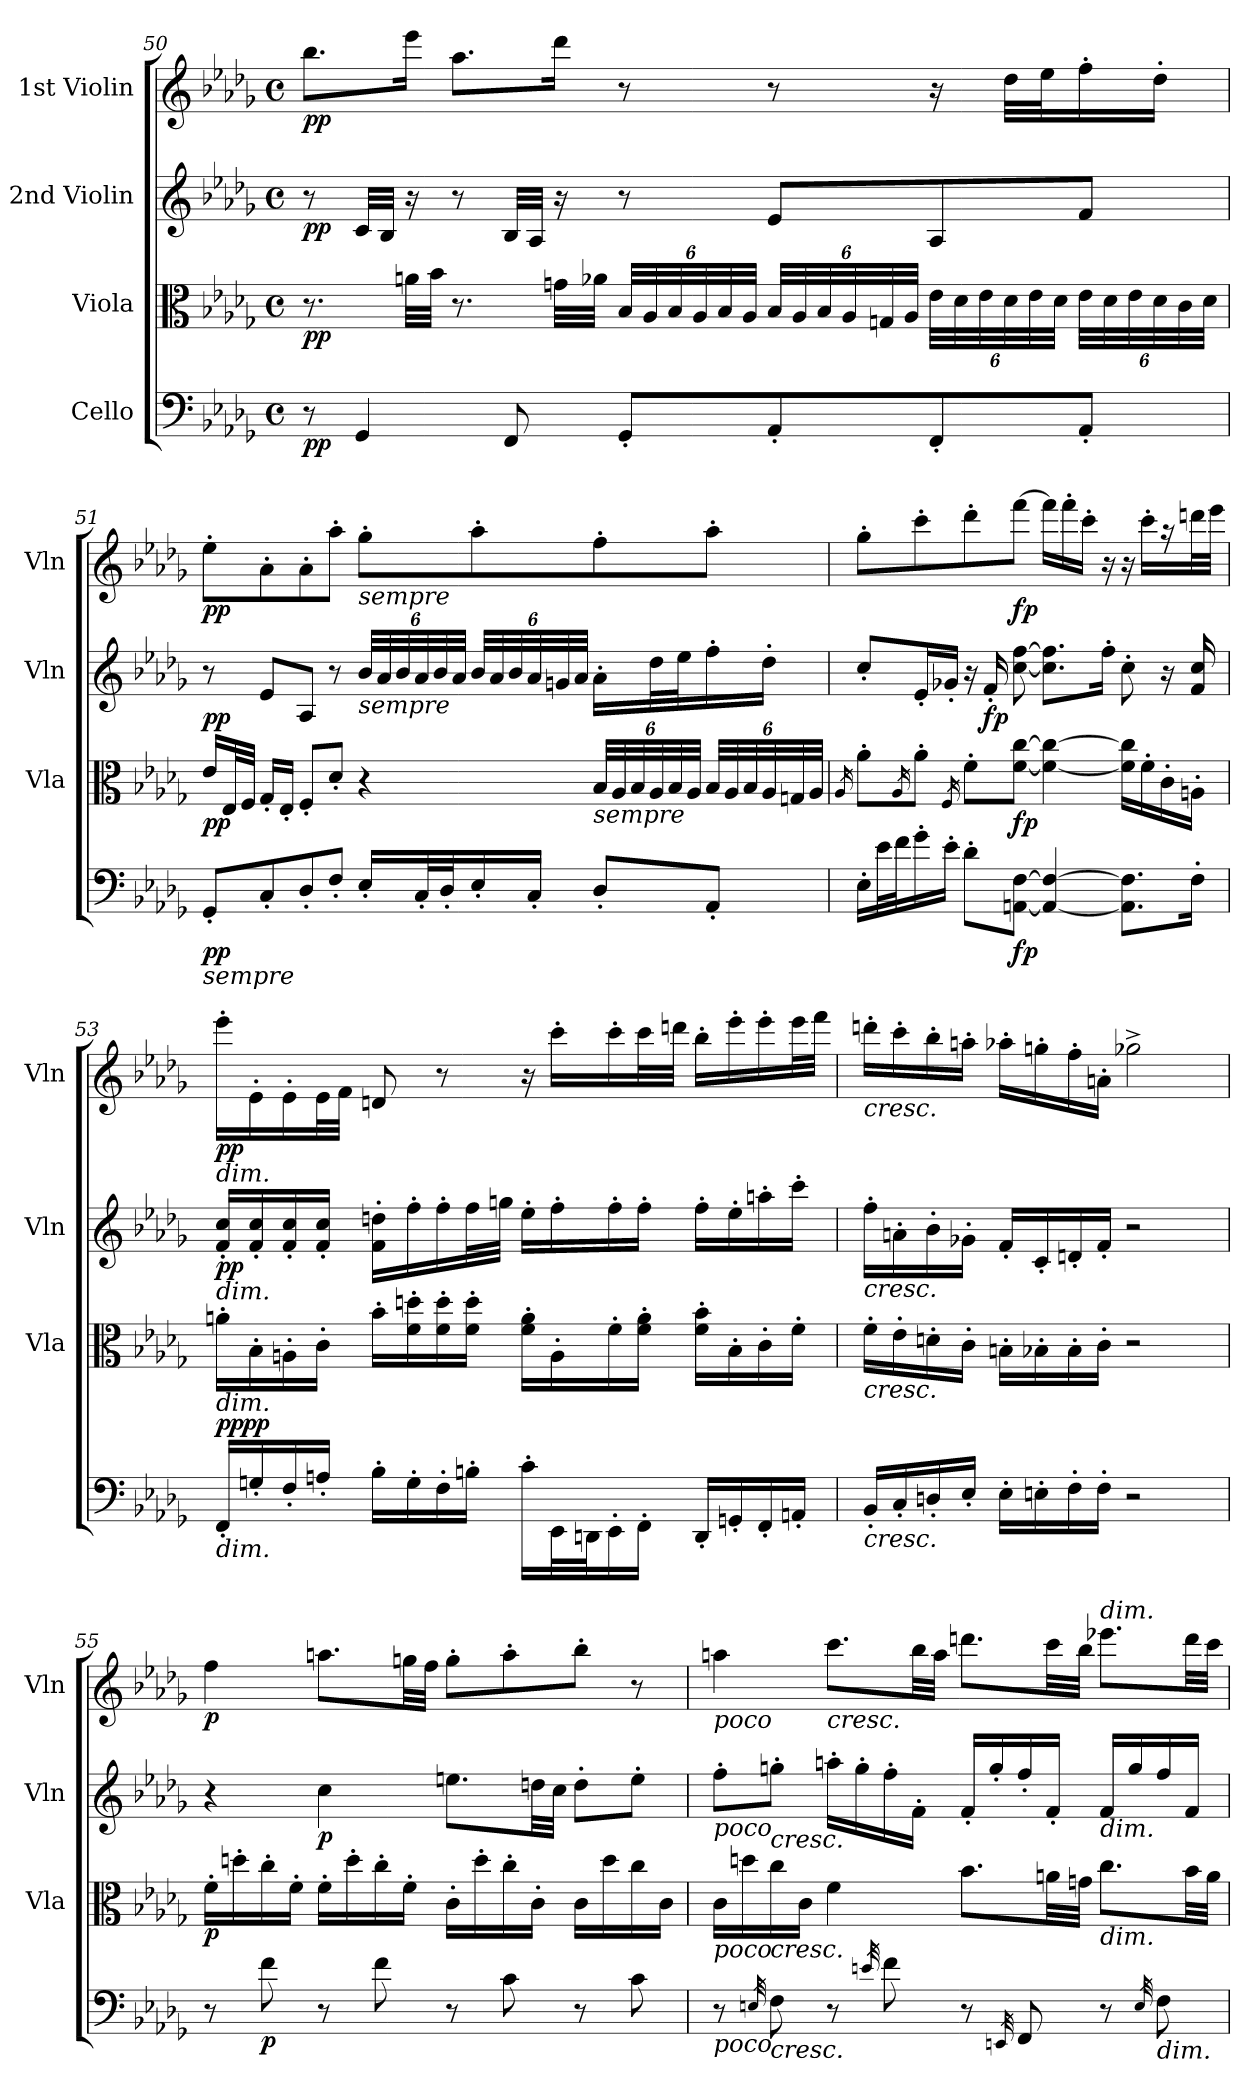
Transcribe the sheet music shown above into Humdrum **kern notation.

**kern	**dynam	**kern	**dynam	**kern	**dynam	**kern	**dynam
*part4	*part4	*part3	*part3	*part2	*part2	*part1	*part1
*staff4	*staff4	*staff3	*staff3	*staff2	*staff2	*staff1	*staff1
*I"Cello	*	*I"Viola	*	*I"2nd Violin	*	*I"1st Violin	*
*	*	*I'Vla	*	*I'Vln	*	*I'Vln	*
*clefF4	*	*clefC3	*	*clefG2	*	*clefG2	*
*k[b-e-a-d-g-]	*	*k[b-e-a-d-g-]	*	*k[b-e-a-d-g-]	*	*k[b-e-a-d-g-]	*
*D-:	*	*D-:	*	*D-:	*	*D-:	*
*M4/4	*	*M4/4	*	*M4/4	*	*M4/4	*
*met(c)	*	*met(c)	*	*met(c)	*	*met(c)	*
=50	=50	=50	=50	=50	=50	=50	=50
!	!LO:DY:b	!	!LO:DY:b	!	!LO:DY:b	!	!LO:DY:b
8r	pp	8.r	pp	8r	pp	8.bb-\L	pp
4GG-/	.	.	.	32c/LLL	.	.	.
.	.	.	.	32B-/JJJ	.	.	.
.	.	32an\LLL	.	16r	.	16eee-\Jk	.
.	.	32b-\JJJ	.	.	.	.	.
.	.	8.r	.	8r	.	8.aa-\L	.
8FF/	.	.	.	32B-/LLL	.	.	.
.	.	.	.	32A-/JJJ	.	.	.
.	.	32gn\LLL	.	16r	.	16ddd-\Jk	.
.	.	32a-X\JJJ	.	.	.	.	.
*	*	*Xbrackettup	*	*	*	*	*
8GG-'/L	.	48B-/LLL	.	8r	.	8r	.
.	.	48A-/	.	.	.	.	.
.	.	48B-/	.	.	.	.	.
.	.	48A-/	.	.	.	.	.
.	.	48B-/	.	.	.	.	.
.	.	48A-/JJJ	.	.	.	.	.
8AA-'/	.	48B-/LLL	.	8e-/L	.	8r	.
.	.	48A-/	.	.	.	.	.
.	.	48B-/	.	.	.	.	.
.	.	48A-/	.	.	.	.	.
.	.	48Gn/	.	.	.	.	.
.	.	48A-/JJJ	.	.	.	.	.
8FF'/	.	48e-\LLL	.	8A-/	.	16r	.
.	.	48d-\	.	.	.	.	.
.	.	48e-\	.	.	.	.	.
.	.	48d-\	.	.	.	32dd-\LLL	.
.	.	48e-\	.	.	.	.	.
.	.	.	.	.	.	32ee-\J	.
.	.	48d-\JJJ	.	.	.	.	.
8AA-'/J	.	48e-\LLL	.	8f/J	.	16ff'\	.
.	.	48d-\	.	.	.	.	.
.	.	48e-\	.	.	.	.	.
.	.	48d-\	.	.	.	16dd-'\JJ	.
.	.	48c\	.	.	.	.	.
.	.	48d-\JJJ	.	.	.	.	.
=51	=51	=51	=51	=51	=51	=51	=51
!LO:TX:b:i:t=sempre	!	!	!	!	!	!	!
!	!LO:DY:b	!	!LO:DY:b	!	!LO:DY:b	!	!LO:DY:b
8GG-'/L	pp	16e-/LL	pp	8r	pp	8ee-'\L	pp
.	.	32E-/L	.	.	.	.	.
.	.	32F/JJJ	.	.	.	.	.
8C'/	.	16G-'/LL	.	8e-/L	.	8a-'\	.
.	.	16E-'/JJ	.	.	.	.	.
8D-'/	.	8F'/L	.	8A-/J	.	8a-'\	.
8F'/J	.	8d-'/J	.	8r	.	8aa-'\J	.
*	*	*	*	*Xbrackettup	*	*	*
!	!	!	!	!	!	!LO:TX:b:i:t=sempre	!
!	!	!	!	!LO:TX:b:i:t=sempre	!	!	!
16E-'/LL	.	4r	.	48b-/LLL	.	8gg-'\L	.
.	.	.	.	48a-/	.	.	.
.	.	.	.	48b-/	.	.	.
32C'/L	.	.	.	48a-/	.	.	.
.	.	.	.	48b-/	.	.	.
32D-'/J	.	.	.	.	.	.	.
.	.	.	.	48a-/JJJ	.	.	.
16E-'/	.	.	.	48b-/LLL	.	8aa-'\	.
.	.	.	.	48a-/	.	.	.
.	.	.	.	48b-/	.	.	.
16C'/JJ	.	.	.	48a-/	.	.	.
.	.	.	.	48gn/	.	.	.
.	.	.	.	48a-/JJJ	.	.	.
!	!	!LO:TX:b:i:t=sempre	!	!	!	!	!
8D-'/L	.	48B-/LLL	.	16a-'\LL	.	8ff'\	.
.	.	48A-/	.	.	.	.	.
.	.	48B-/	.	.	.	.	.
.	.	48A-/	.	32dd-\L	.	.	.
.	.	48B-/	.	.	.	.	.
.	.	.	.	32ee-\J	.	.	.
.	.	48A-/JJJ	.	.	.	.	.
8AA-'/J	.	48B-/LLL	.	16ff'\	.	8aa-'\J	.
.	.	48A-/	.	.	.	.	.
.	.	48B-/	.	.	.	.	.
.	.	48A-/	.	16dd-'\JJ	.	.	.
.	.	48Gn/	.	.	.	.	.
.	.	48A-/JJJ	.	.	.	.	.
=52	=52	=52	=52	=52	=52	=52	=52
.	.	16qA-/	.	.	.	.	.
16E-'\LL	.	8a-'\L	.	8cc'/L	.	8gg-'\L	.
32e-\L	.	.	.	.	.	.	.
32f\J	.	.	.	.	.	.	.
.	.	16qA-/	.	.	.	.	.
16g-'\	.	8a-'\J	.	16e-'/L	.	8ccc'\	.
16e-'\JJ	.	.	.	16g-X'/JJ	.	.	.
.	.	16qF/	.	.	.	.	.
8d-'\L	.	8f'\L	.	16r	.	8ddd-'\	.
!	!	!	!	!	!LO:DY:b	!	!
.	.	.	.	16f'/	fp	.	.
!	!LO:DY:b	!	!LO:DY:b	!	!	!	!LO:DY:b
[8AAn\ [8F\J	fp	[8f\ [8cc\J	fp	[8cc\ [8ff\	.	[8fff\J	fp
4AA/_ 4F/_	.	4f\_ 4cc\_	.	8.cc\] 8.ff\]L	.	16fff\LL]	.
.	.	.	.	.	.	16fff'\	.
.	.	.	.	.	.	16ccc'\JJ	.
.	.	.	.	16ff'\Jk	.	16r	.
8.AA\] 8.F\]L	.	16f\] 16cc\]LL	.	8cc'\	.	16r	.
.	.	16f'\	.	.	.	16ccc'\LL	.
.	.	16c'\	.	16r	.	16r	.
16F'\Jk	.	16An'\JJ	.	16f/ 16cc/	.	32dddn\L	.
.	.	.	.	.	.	32eee-\JJJ	.
=53	=53	=53	=53	=53	=53	=53	=53
!	!	!	!	!	!	!LO:TX:b:i:t=dim.	!
!	!	!	!	!LO:TX:b:i:t=dim.	!	!	!
!	!	!LO:TX:b:i:t=dim.	!	!	!	!	!
!LO:TX:b:i:t=dim.	!	!	!	!	!	!	!
!	!LO:DY:b	!	!	!	!	!	!
!	!LO:DY:n=1:a	!	!	!	!LO:DY:b	!	!LO:DY:b
16FF'/LL	pp pp	16an'\LL	.	16f/' 16cc/'LL	pp	16eee-'\LL	pp
16Gn'/	.	16B-'\	.	16f/' 16cc/'	.	16e-'\	.
16F'/	.	16An'\	.	16f/' 16cc/'	.	16e-'\	.
16An'/JJ	.	16c'\JJ	.	16f/' 16cc/'JJ	.	32e-\L	.
.	.	.	.	.	.	32f\JJJ	.
16B-'\LL	.	16b-'\LL	.	16f\' 16ddn\'LL	.	8dn/	.
16G'\	.	16f\' 16ddn\'	.	16ff'\	.	.	.
16F'\	.	16f\' 16dd\'	.	16ff'\	.	8r	.
16Bn'\JJ	.	16f\' 16dd\'JJ	.	32ff\L	.	.	.
.	.	.	.	32ggn\JJJ	.	.	.
16c'\LL	.	16f\' 16a\'LL	.	16ee-'\LL	.	16r	.
32EE-\L	.	16A'\	.	16ff'\	.	16ccc'\LL	.
32DDn\J	.	.	.	.	.	.	.
16EE-'\	.	16f'\	.	16ff'\	.	16ccc'\	.
16FF'\JJ	.	16f\' 16a\'JJ	.	16ff'\JJ	.	32ccc\L	.
.	.	.	.	.	.	32dddn\JJJ	.
16DD'/LL	.	16f\' 16b-\'LL	.	16ff'\LL	.	16bb-'\LL	.
16GGn'/	.	16B-'\	.	16ee-'\	.	16eee-'\	.
16FF'/	.	16c'\	.	16aan'\	.	16eee-'\	.
16AAn'/JJ	.	16f'\JJ	.	16ccc'\JJ	.	32eee-\L	.
.	.	.	.	.	.	32fff\JJJ	.
=54	=54	=54	=54	=54	=54	=54	=54
!	!	!	!	!	!	!LO:TX:b:i:t=cresc.	!
!	!	!	!	!LO:TX:b:i:t=cresc.	!	!	!
!	!	!LO:TX:b:i:t=cresc.	!	!	!	!	!
!LO:TX:b:i:t=cresc.	!	!	!	!	!	!	!
16BB-'/LL	.	16f'\LL	.	16ff'\LL	.	16dddn'\LL	.
16C'/	.	16e-'\	.	16an'\	.	16ccc'\	.
16Dn'/	.	16dn'\	.	16b-'\	.	16bb-'\	.
16E-'/JJ	.	16c'\JJ	.	16g-X'\JJ	.	16aan'\JJ	.
16E-'\LL	.	16Bn'\LL	.	16f'/LL	.	16aa-X'\LL	.
16En'\	.	16B-X'\	.	16c'/	.	16ggn'\	.
16F'\	.	16B-'\	.	16dn'/	.	16ff'\	.
16F'\JJ	.	16c'\JJ	.	16f'/JJ	.	16an'\JJ	.
2r	.	2r	.	2r	.	2gg-X^\	.
=55	=55	=55	=55	=55	=55	=55	=55
!	!	!	!LO:DY:b	!	!	!	!LO:DY:b
8r	.	16f'\LL	p	4r	.	4ff\	p
.	.	16ddn'\	.	.	.	.	.
!	!LO:DY:b	!	!	!	!	!	!
8f\	p	16cc'\	.	.	.	.	.
.	.	16f'\JJ	.	.	.	.	.
!	!	!	!	!	!LO:DY:b	!	!
8r	.	16f'\LL	.	4cc\	p	8.aan\L	.
.	.	16dd'\	.	.	.	.	.
8f\	.	16cc'\	.	.	.	.	.
.	.	16f'\JJ	.	.	.	32ggn\LL	.
.	.	.	.	.	.	32ff\JJJ	.
8r	.	16c'\LL	.	8.een\L	.	8gg'\L	.
.	.	16dd'\	.	.	.	.	.
8c\	.	16cc'\	.	.	.	8aa'\	.
.	.	16c'\JJ	.	32ddn\LL	.	.	.
.	.	.	.	32cc\JJJ	.	.	.
8r	.	16c\LL	.	8dd'\L	.	8bb-'\J	.
.	.	16dd\	.	.	.	.	.
8c\	.	16cc\	.	8ee'\J	.	8r	.
.	.	16c\JJ	.	.	.	.	.
=56	=56	=56	=56	=56	=56	=56	=56
!	!	!	!	!	!	!LO:TX:b:i:t=poco	!
!	!	!	!	!LO:TX:b:i:t=poco	!	!	!
!	!	!LO:TX:b:i:t=poco	!	!	!	!	!
!LO:TX:b:i:t=poco	!	!	!	!	!	!	!
8r	.	16c\LL	.	8ff'\L	.	4aan\	.
.	.	16ddn\	.	.	.	.	.
32qEn/	.	.	.	.	.	.	.
!	!	!	!	!LO:TX:b:i:t=cresc.	!	!	!
!	!	!LO:TX:b:i:t=cresc.	!	!	!	!	!
!LO:TX:b:i:t=cresc.	!	!	!	!	!	!	!
8F\	.	16cc\	.	8ggn'\J	.	.	.
.	.	16c\JJ	.	.	.	.	.
!	!	!	!	!	!	!LO:TX:b:i:t=cresc.	!
8r	.	4f\	.	16aan'\LL	.	8.ccc\L	.
.	.	.	.	16gg'\	.	.	.
32qen/	.	.	.	.	.	.	.
8f\	.	.	.	16ff'\	.	.	.
.	.	.	.	16f'\JJ	.	32bb-\LL	.
.	.	.	.	.	.	32aa\JJJ	.
8r	.	8.b-\L	.	16f'/LL	.	8.dddn\L	.
.	.	.	.	16gg'/	.	.	.
32qEEn/	.	.	.	.	.	.	.
8FF/	.	.	.	16ff'/	.	.	.
.	.	32an\LL	.	16f'/JJ	.	32ccc\LL	.
.	.	32gn\JJJ	.	.	.	32bb-\JJJ	.
!	!	!	!	!	!	!LO:TX:a:i:t=dim.	!
!	!	!	!	!LO:TX:b:i:t=dim.	!	!	!
!	!	!LO:TX:b:i:t=dim.	!	!	!	!	!
8r	.	8.cc\L	.	16f/LL	.	8.eee-X\L	.
.	.	.	.	16gg/	.	.	.
32qE/	.	.	.	.	.	.	.
!LO:TX:b:i:t=dim.	!	!	!	!	!	!	!
8F\	.	.	.	16ff/	.	.	.
.	.	32b-\LL	.	16f/JJ	.	32ddd\LL	.
.	.	32a\JJJ	.	.	.	32ccc\JJJ	.
=	=	=	=	=	=	=	=
*-	*-	*-	*-	*-	*-	*-	*-
